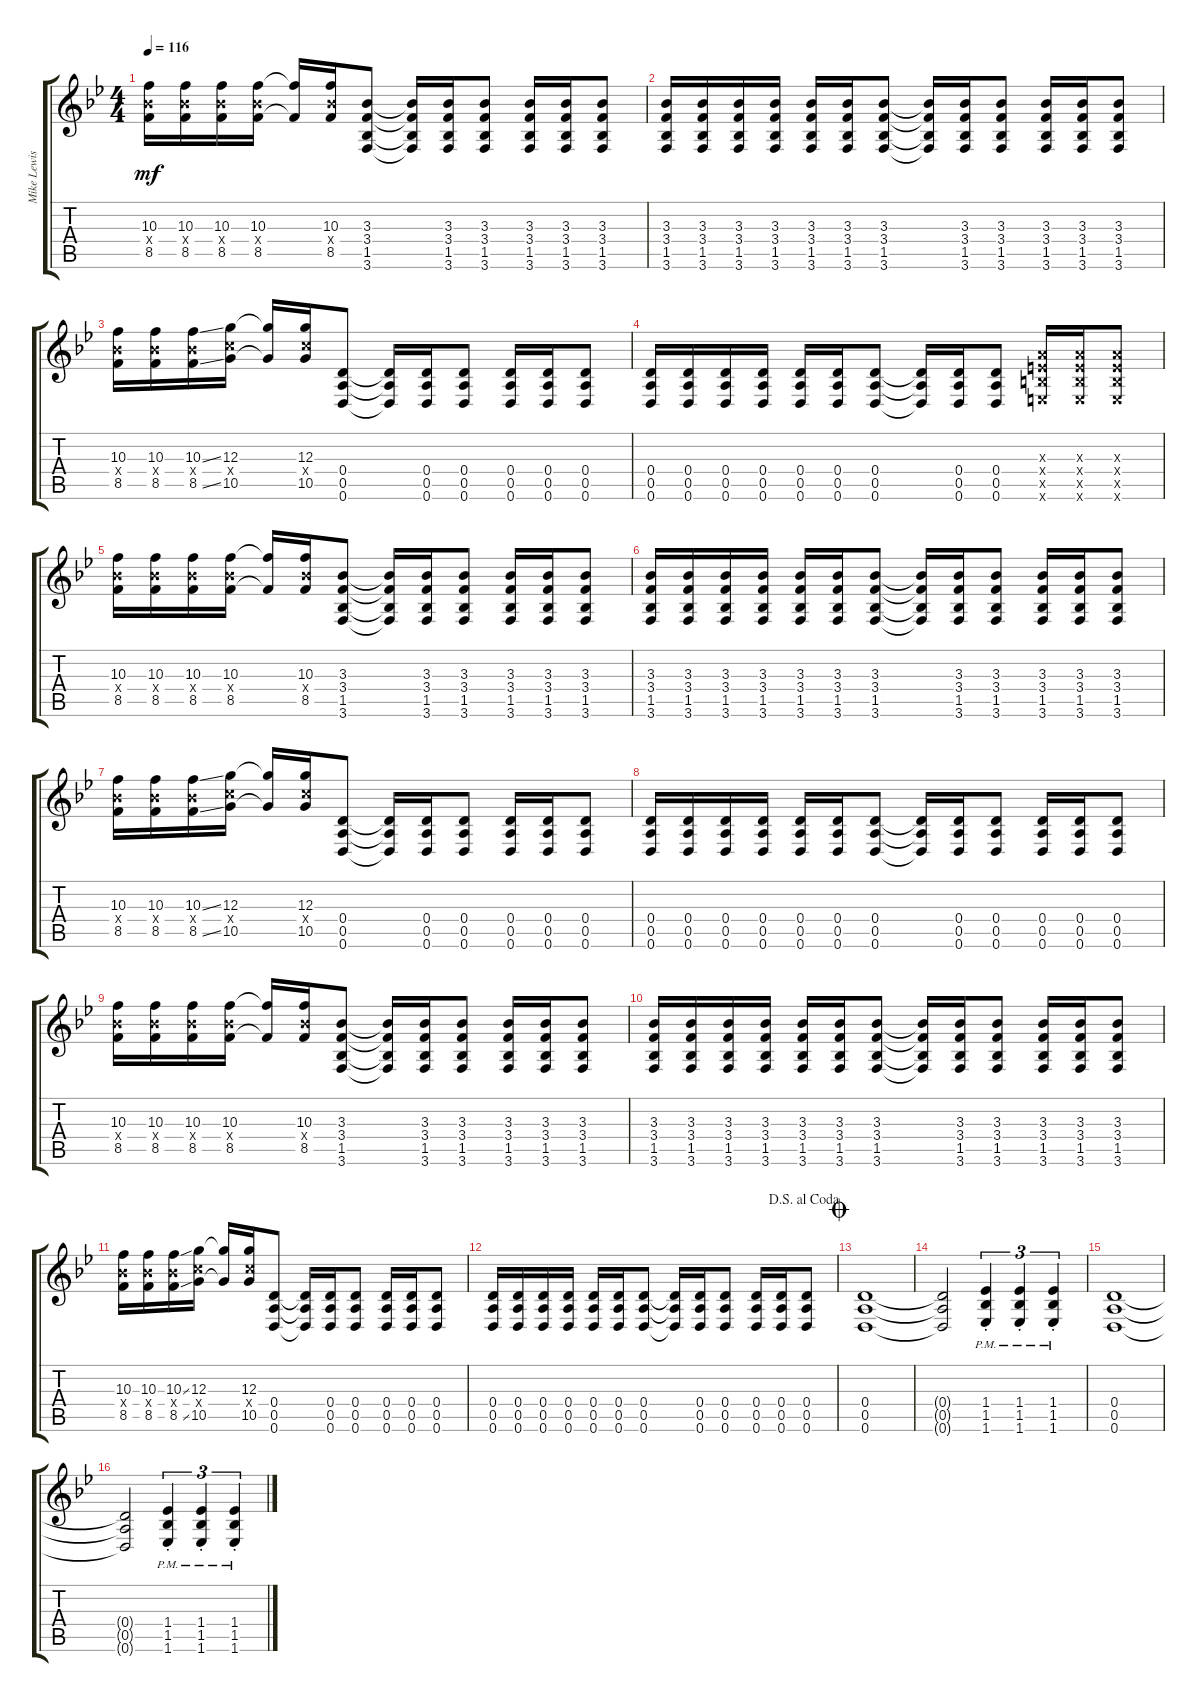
\track ("Mike Lewis - Guitar" "Mike Lewis") {instrument overdrivenguitar}
\staff {score tabs}
\tuning (E4 B3 G3 D3 A2 D2) {hide}
\ts (4 4)
\tempo 116
\clef g2
\ks bb
(10.3 8.4{x} 8.5).16{dy mf} (10.3 8.4{x} 8.5).16 (10.3 8.4{x} 8.5).16 (10.3 8.4{x} 8.5).16 (10.3{t} 8.5{t}).16 (10.3 8.4{x} 8.5).16 (3.3 3.4 1.5 3.6).8 (3.3{t} 3.4{t} 1.5{t} 3.6{t}).16 (3.3 3.4 1.5 3.6).16 (3.3 3.4 1.5 3.6).8 (3.3 3.4 1.5 3.6).16 (3.3 3.4 1.5 3.6).16 (3.3 3.4 1.5 3.6).8 |
(3.3 3.4 1.5 3.6).16 (3.3 3.4 1.5 3.6).16 (3.3 3.4 1.5 3.6).16 (3.3 3.4 1.5 3.6).16 (3.3 3.4 1.5 3.6).16 (3.3 3.4 1.5 3.6).16 (3.3 3.4 1.5 3.6).8 (3.3{t} 3.4{t} 1.5{t} 3.6{t}).16 (3.3 3.4 1.5 3.6).16 (3.3 3.4 1.5 3.6).8 (3.3 3.4 1.5 3.6).16 (3.3 3.4 1.5 3.6).16 (3.3 3.4 1.5 3.6).8 |
(10.3 8.4{x} 8.5).16 (10.3 8.4{x} 8.5).16 (10.3{ss} 8.4{x} 8.5{ss}).16 (12.3 10.4{x} 10.5).16 (12.3{t} 10.5{t}).16 (12.3 10.4{x} 10.5).16 (0.4 0.5 0.6).8 (0.4{t} 0.5{t} 0.6{t}).16 (0.4 0.5 0.6).16 (0.4 0.5 0.6).8 (0.4 0.5 0.6).16 (0.4 0.5 0.6).16 (0.4 0.5 0.6).8 |
(0.4 0.5 0.6).16 (0.4 0.5 0.6).16 (0.4 0.5 0.6).16 (0.4 0.5 0.6).16 (0.4 0.5 0.6).16 (0.4 0.5 0.6).16 (0.4 0.5 0.6).8 (0.4{t} 0.5{t} 0.6{t}).16 (0.4 0.5 0.6).16 (0.4 0.5 0.6).8 (2.3{x} 2.4{x} 2.5{x} 2.6{x}).16 (2.3{x} 2.4{x} 2.5{x} 2.6{x}).16 (2.3{x} 2.4{x} 2.5{x} 2.6{x}).8 |
(10.3 8.4{x} 8.5).16 (10.3 8.4{x} 8.5).16 (10.3 8.4{x} 8.5).16 (10.3 8.4{x} 8.5).16 (10.3{t} 8.5{t}).16 (10.3 8.4{x} 8.5).16 (3.3 3.4 1.5 3.6).8 (3.3{t} 3.4{t} 1.5{t} 3.6{t}).16 (3.3 3.4 1.5 3.6).16 (3.3 3.4 1.5 3.6).8 (3.3 3.4 1.5 3.6).16 (3.3 3.4 1.5 3.6).16 (3.3 3.4 1.5 3.6).8 |
(3.3 3.4 1.5 3.6).16 (3.3 3.4 1.5 3.6).16 (3.3 3.4 1.5 3.6).16 (3.3 3.4 1.5 3.6).16 (3.3 3.4 1.5 3.6).16 (3.3 3.4 1.5 3.6).16 (3.3 3.4 1.5 3.6).8 (3.3{t} 3.4{t} 1.5{t} 3.6{t}).16 (3.3 3.4 1.5 3.6).16 (3.3 3.4 1.5 3.6).8 (3.3 3.4 1.5 3.6).16 (3.3 3.4 1.5 3.6).16 (3.3 3.4 1.5 3.6).8 |
(10.3 8.4{x} 8.5).16 (10.3 8.4{x} 8.5).16 (10.3{ss} 8.4{x} 8.5{ss}).16 (12.3 10.4{x} 10.5).16 (12.3{t} 10.5{t}).16 (12.3 10.4{x} 10.5).16 (0.4 0.5 0.6).8 (0.4{t} 0.5{t} 0.6{t}).16 (0.4 0.5 0.6).16 (0.4 0.5 0.6).8 (0.4 0.5 0.6).16 (0.4 0.5 0.6).16 (0.4 0.5 0.6).8 |
(0.4 0.5 0.6).16 (0.4 0.5 0.6).16 (0.4 0.5 0.6).16 (0.4 0.5 0.6).16 (0.4 0.5 0.6).16 (0.4 0.5 0.6).16 (0.4 0.5 0.6).8 (0.4{t} 0.5{t} 0.6{t}).16 (0.4 0.5 0.6).16 (0.4 0.5 0.6).8 (0.4 0.5 0.6).16 (0.4 0.5 0.6).16 (0.4 0.5 0.6).8 |
(10.3 8.4{x} 8.5).16 (10.3 8.4{x} 8.5).16 (10.3 8.4{x} 8.5).16 (10.3 8.4{x} 8.5).16 (10.3{t} 8.5{t}).16 (10.3 8.4{x} 8.5).16 (3.3 3.4 1.5 3.6).8 (3.3{t} 3.4{t} 1.5{t} 3.6{t}).16 (3.3 3.4 1.5 3.6).16 (3.3 3.4 1.5 3.6).8 (3.3 3.4 1.5 3.6).16 (3.3 3.4 1.5 3.6).16 (3.3 3.4 1.5 3.6).8 |
(3.3 3.4 1.5 3.6).16 (3.3 3.4 1.5 3.6).16 (3.3 3.4 1.5 3.6).16 (3.3 3.4 1.5 3.6).16 (3.3 3.4 1.5 3.6).16 (3.3 3.4 1.5 3.6).16 (3.3 3.4 1.5 3.6).8 (3.3{t} 3.4{t} 1.5{t} 3.6{t}).16 (3.3 3.4 1.5 3.6).16 (3.3 3.4 1.5 3.6).8 (3.3 3.4 1.5 3.6).16 (3.3 3.4 1.5 3.6).16 (3.3 3.4 1.5 3.6).8 |
(10.3 8.4{x} 8.5).16 (10.3 8.4{x} 8.5).16 (10.3{ss} 8.4{x} 8.5{ss}).16 (12.3 10.4{x} 10.5).16 (12.3{t} 10.5{t}).16 (12.3 10.4{x} 10.5).16 (0.4 0.5 0.6).8 (0.4{t} 0.5{t} 0.6{t}).16 (0.4 0.5 0.6).16 (0.4 0.5 0.6).8 (0.4 0.5 0.6).16 (0.4 0.5 0.6).16 (0.4 0.5 0.6).8 |
\jump dalsegnoalcoda
(0.4 0.5 0.6).16 (0.4 0.5 0.6).16 (0.4 0.5 0.6).16 (0.4 0.5 0.6).16 (0.4 0.5 0.6).16 (0.4 0.5 0.6).16 (0.4 0.5 0.6).8 (0.4{t} 0.5{t} 0.6{t}).16 (0.4 0.5 0.6).16 (0.4 0.5 0.6).8 (0.4 0.5 0.6).16 (0.4 0.5 0.6).16 (0.4 0.5 0.6).8 |
\jump coda
(0.4 0.5 0.6).1 |
(0.4{t} 0.5{t} 0.6{t}).2 (1.4{pm st} 1.5{pm st} 1.6{pm st}).4{tu (3 2)} (1.4{pm st} 1.5{pm st} 1.6{pm st}).4{tu (3 2)} (1.4{pm st} 1.5{pm st} 1.6{pm st}).4{tu (3 2)} |
(0.4 0.5 0.6).1 |
(0.4{t} 0.5{t} 0.6{t}).2 (1.4{pm st} 1.5{pm st} 1.6{pm st}).4{tu (3 2)} (1.4{pm st} 1.5{pm st} 1.6{pm st}).4{tu (3 2)} (1.4{pm st} 1.5{pm st} 1.6{pm st}).4{tu (3 2)}
